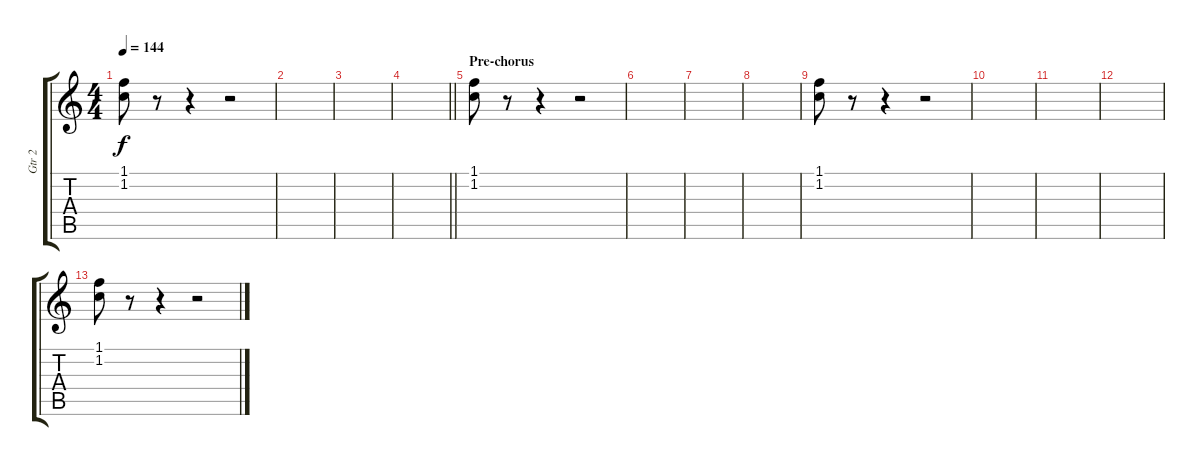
\track ("Gtr 2" "Gtr 2") {instrument electricguitarclean}
\staff {score tabs}
\tuning (E4 B3 G3 D3 A2 E2) {hide}
\ts (4 4)
\tempo 144
\clef g2
\ks c
(1.1 1.2).8{dy f} r.8 r.4 r.2 |
|
|
\barLineRight lightlight
|
\section ("" "Pre-chorus")
(1.1 1.2).8 r.8 r.4 r.2 |
|
|
|
(1.1 1.2).8 r.8 r.4 r.2 |
|
|
|
(1.1 1.2).8 r.8 r.4 r.2
